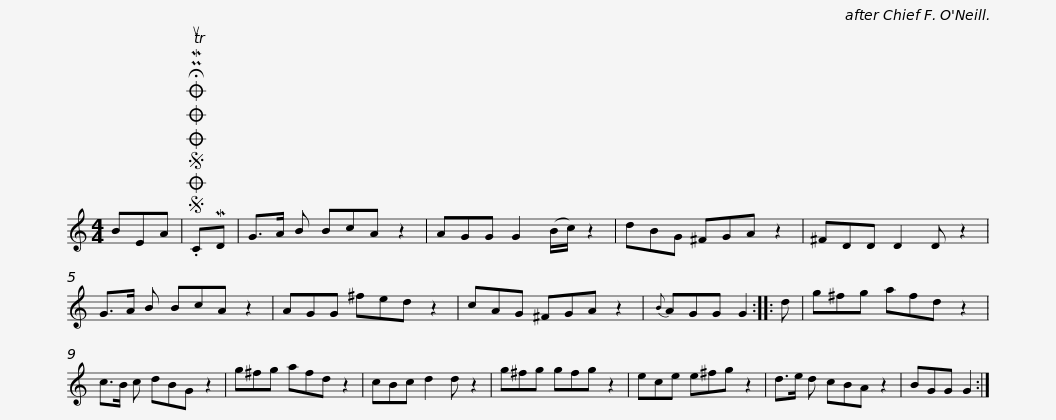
X:1
L:1/8
M:4/4
I:linebreak $
K:C
V:1 treble
V:1
 BEA |SOSOOO .!fermata!PMTuCMD | G>A B BcA z2 | AGG G2 (B/c/) z2 | dBG ^FGA z2 | %5
 ^FDD D2 D z2 | G>A B BcA z2 |$ AGG ^fed z2 | cAG ^FGA z2 |{B} AGG G2 :: %10
 d | g^fg afd z2 | c>B c dBG z2 | g^fg afd z2 |$ cBc d2 d z2 | %15
 g^fg gfg z2 | ece e^fg z2 | d>e d cBA z2 | BGG G2 :| %19
